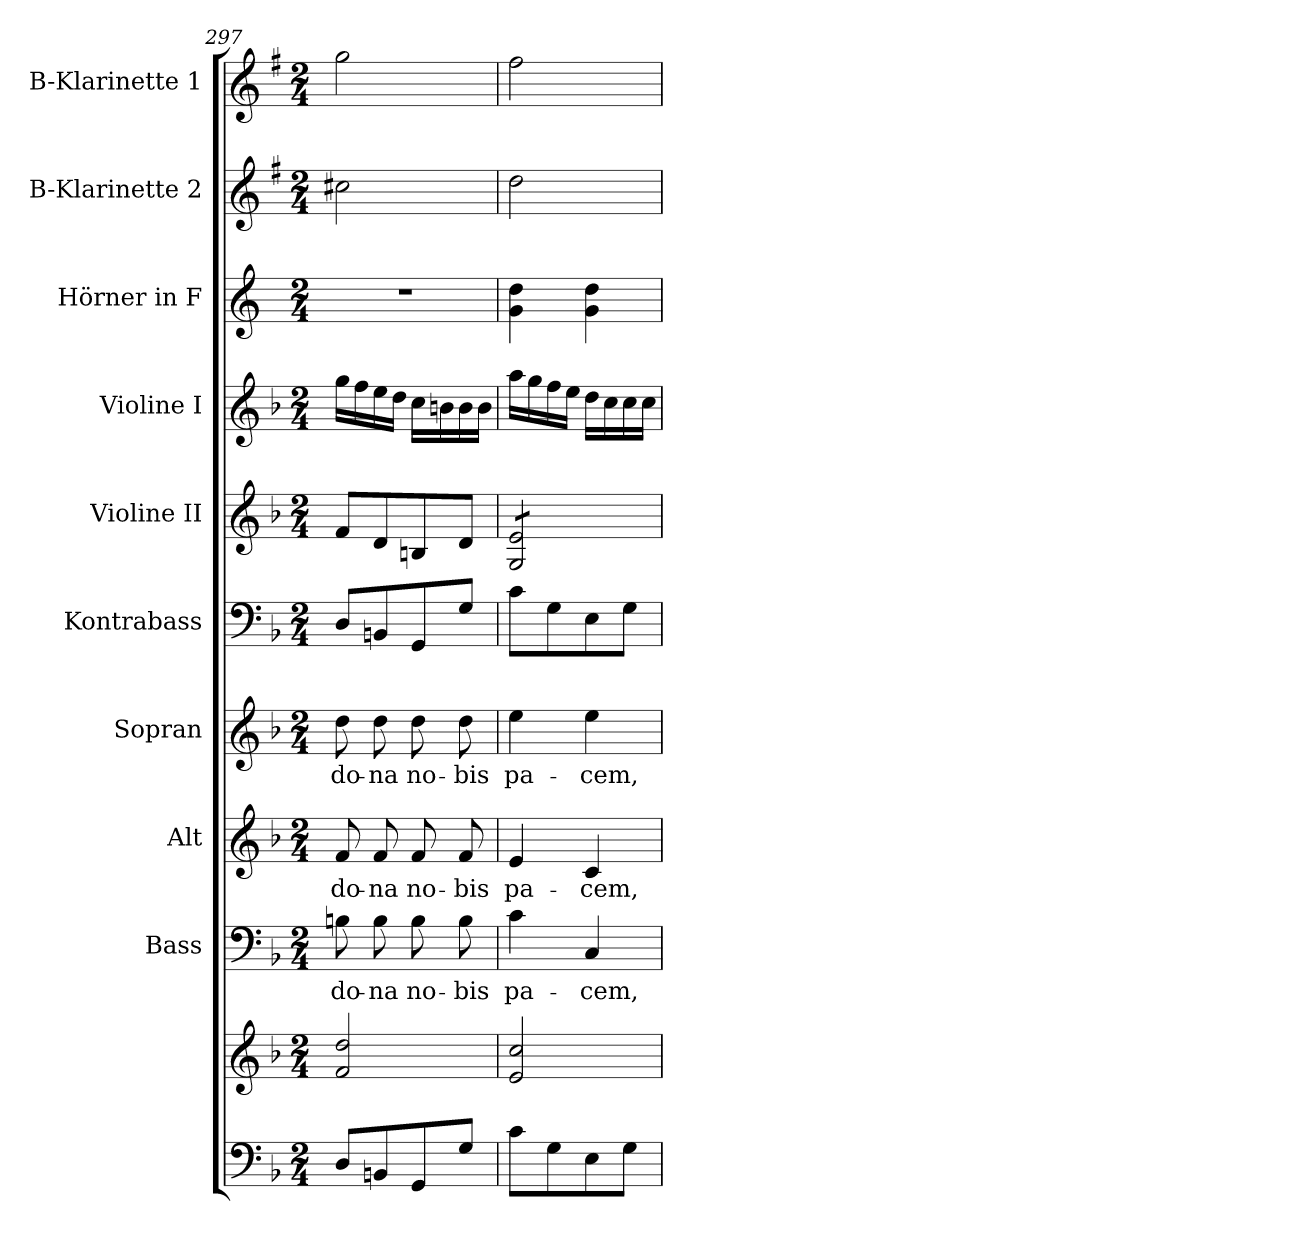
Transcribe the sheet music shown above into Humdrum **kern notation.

**kern	**kern	**kern	**text	**kern	**text	**kern	**text	**kern	**kern	**kern	**kern	**kern	**kern
*part10	*part10	*part9	*part9	*part8	*part8	*part7	*part7	*part6	*part5	*part4	*part3	*part2	*part1
*staff11	*staff10	*staff9	*staff9	*staff8	*staff8	*staff7	*staff7	*staff6	*staff5	*staff4	*staff3	*staff2	*staff1
*	*	*I"Bass	*	*I"Alt	*	*I"Sopran	*	*I"Kontrabass	*I"Violine II	*I"Violine I	*I"Hörner in F	*I"B-Klarinette 2	*I"B-Klarinette 1
*	*	*I'B.	*	*I'A.	*	*I'S.	*	*I'Kb.	*I'Vl. II	*I'Vl. I	*	*I'B Kl. 2	*I'B Kl. 1
*clefF4	*clefG2	*clefF4	*	*clefG2	*	*clefG2	*	*clefF4	*clefG2	*clefG2	*clefG2	*clefG2	*clefG2
*	*	*	*	*	*	*	*	*ITrd7c12	*	*	*ITrd4c7	*ITrd1c2	*ITrd1c2
*k[b-]	*k[b-]	*k[b-]	*	*k[b-]	*	*k[b-]	*	*k[b-]	*k[b-]	*k[b-]	*k[b-]	*k[b-]	*k[b-]
*F:	*F:	*F:	*	*F:	*	*F:	*	*F:	*F:	*F:	*F:	*F:	*F:
*M2/4	*M2/4	*M2/4	*	*M2/4	*	*M2/4	*	*M2/4	*M2/4	*M2/4	*M2/4	*M2/4	*M2/4
=297	=297	=297	=297	=297	=297	=297	=297	=297	=297	=297	=297	=297	=297
!	!	!	!LO:LY:b	!	!LO:LY:b	!	!LO:LY:b	!	!	!	!	!	!
8D/L	2f/ 2dd/	8Bn\	do-	8f/	do-	8dd\	do-	8DD/L	8f/L	16gg\LL	2r	2bn\	2ff\
.	.	.	.	.	.	.	.	.	.	16ff\	.	.	.
!	!	!	!LO:LY:b	!	!LO:LY:b	!	!LO:LY:b	!	!	!	!	!	!
8BBn/	.	8B\	-na	8f/	-na	8dd\	-na	8BBBn/	8d/	16ee\	.	.	.
.	.	.	.	.	.	.	.	.	.	16dd\JJ	.	.	.
!	!	!	!LO:LY:b	!	!LO:LY:b	!	!LO:LY:b	!	!	!	!	!	!
8GG/	.	8B\	no-	8f/	no-	8dd\	no-	8GGG/	8Bn/	16cc\LL	.	.	.
.	.	.	.	.	.	.	.	.	.	16bn\	.	.	.
!	!	!	!LO:LY:b	!	!LO:LY:b	!	!LO:LY:b	!	!	!	!	!	!
8G/J	.	8B\	-bis	8f/	-bis	8dd\	-bis	8GG/J	8d/J	16b\	.	.	.
.	.	.	.	.	.	.	.	.	.	16b\JJ	.	.	.
!!LO:PB:g=z
=298	=298	=298	=298	=298	=298	=298	=298	=298	=298	=298	=298	=298	=298
!	!	!	!LO:LY:b	!	!LO:LY:b	!	!LO:LY:b	!	!	!	!	!	!
*	*	*	*	*	*	*	*	*	*tremolo	*	*	*	*
8c\L	2e/ 2cc/	4c\	pa-	4e/	pa-	4ee\	pa-	8C\L	8G/ 8e/L	16aa\LL	4c\ 4g\	2cc\	2ee\
.	.	.	.	.	.	.	.	.	.	16gg\	.	.	.
8G\	.	.	.	.	.	.	.	8GG\	8G/ 8e/	16ff\	.	.	.
.	.	.	.	.	.	.	.	.	.	16ee\JJ	.	.	.
!	!	!	!LO:LY:b	!	!LO:LY:b	!	!LO:LY:b	!	!	!	!	!	!
8E\	.	4C/	-cem,	4c/	-cem,	4ee\	-cem,	8EE\	8G/ 8e/	16dd\LL	4c\ 4g\	.	.
.	.	.	.	.	.	.	.	.	.	16cc\	.	.	.
8G\J	.	.	.	.	.	.	.	8GG\J	8G/ 8e/J	16cc\	.	.	.
*	*	*	*	*	*	*	*	*	*Xtremolo	*	*	*	*
.	.	.	.	.	.	.	.	.	.	16cc\JJ	.	.	.
=	=	=	=	=	=	=	=	=	=	=	=	=	=
*-	*-	*-	*-	*-	*-	*-	*-	*-	*-	*-	*-	*-	*-
